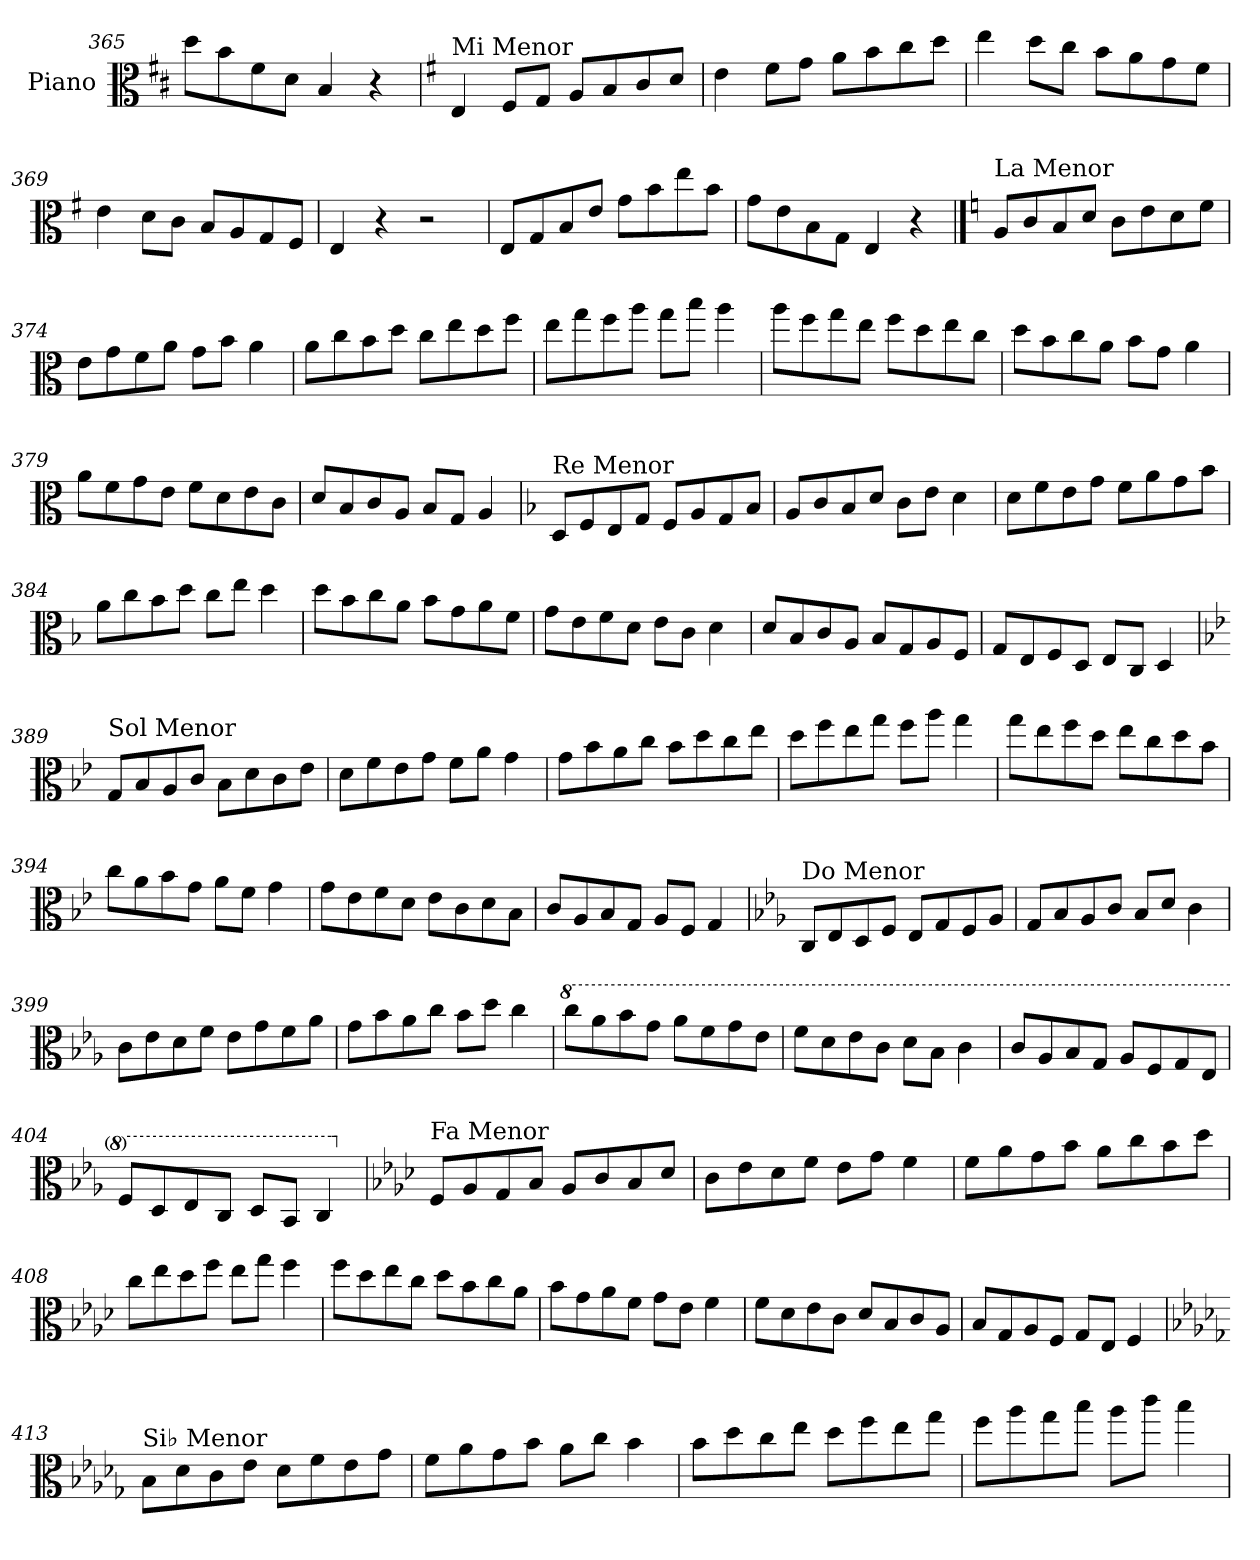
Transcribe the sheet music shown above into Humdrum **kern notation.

**kern
*part1
*staff1
*I"Piano
*I'Pno.
*clefC3
*k[f#c#]
=365
8dd\L
8b\
8f#\
8d\J
4B/
4r
!!LO:LB:g=z
=366
*k[f#]
!LO:TX:a:t=Mi Menor
4E/
8F#/L
8G/J
8A/L
8B/
8c/
8d/J
=367
4e\
8f#\L
8g\J
8a\L
8b\
8cc\
8dd\J
=368
4ee\
8dd\L
8cc\J
8b\L
8a\
8g\
8f#\J
=369
4e\
8d\L
8c\J
8B/L
8A/
8G/
8F#/J
=370
4E/
4r
2r
=371
8E/L
8G/
8B/
8e/J
8g\L
8b\
8ee\
8b\J
=372
8g\L
8e\
8B\
8G\J
4E/
4r
!!LO:PB:g=z
==373
*k[]
!LO:TX:a:t=La Menor
8A/L
8c/
8B/
8d/J
8c\L
8e\
8d\
8f\J
=374
8e\L
8g\
8f\
8a\J
8g\L
8b\J
4a\
=375
8a\L
8cc\
8b\
8dd\J
8cc\L
8ee\
8dd\
8ff\J
=376
8ee\L
8gg\
8ff\
8aa\J
8gg\L
8bb\J
4aa\
!!LO:LB:g=z
=377
8aa\L
8ff\
8gg\
8ee\J
8ff\L
8dd\
8ee\
8cc\J
=378
8dd\L
8b\
8cc\
8a\J
8b\L
8g\J
4a\
=379
8a\L
8f\
8g\
8e\J
8f\L
8d\
8e\
8c\J
=380
8d/L
8B/
8c/
8A/J
8B/L
8G/J
4A/
!!LO:LB:g=z
=381
*k[b-]
!LO:TX:a:t=Re Menor
8D/L
8F/
8E/
8G/J
8F/L
8A/
8G/
8B-/J
=382
8A/L
8c/
8B-/
8d/J
8c\L
8e\J
4d\
=383
8d\L
8f\
8e\
8g\J
8f\L
8a\
8g\
8b-\J
=384
8a\L
8cc\
8b-\
8dd\J
8cc\L
8ee\J
4dd\
!!LO:LB:g=z
=385
8dd\L
8b-\
8cc\
8a\J
8b-\L
8g\
8a\
8f\J
=386
8g\L
8e\
8f\
8d\J
8e\L
8c\J
4d\
=387
8d/L
8B-/
8c/
8A/J
8B-/L
8G/
8A/
8F/J
=388
8G/L
8E/
8F/
8D/J
8E/L
8C/J
4D/
!!LO:LB:g=z
=389
*k[b-e-]
!LO:TX:a:t=Sol Menor
8G/L
8B-/
8A/
8c/J
8B-\L
8d\
8c\
8e-\J
=390
8d\L
8f\
8e-\
8g\J
8f\L
8a\J
4g\
=391
8g\L
8b-\
8a\
8cc\J
8b-\L
8dd\
8cc\
8ee-\J
=392
8dd\L
8ff\
8ee-\
8gg\J
8ff\L
8aa\J
4gg\
!!LO:LB:g=z
=393
8gg\L
8ee-\
8ff\
8dd\J
8ee-\L
8cc\
8dd\
8b-\J
=394
8cc\L
8a\
8b-\
8g\J
8a\L
8f\J
4g\
=395
8g\L
8e-\
8f\
8d\J
8e-\L
8c\
8d\
8B-\J
=396
8c/L
8A/
8B-/
8G/J
8A/L
8F/J
4G/
!!LO:LB:g=z
=397
*k[b-e-a-]
!LO:TX:a:t=Do Menor
8C/L
8E-/
8D/
8F/J
8E-/L
8G/
8F/
8A-/J
=398
8G/L
8B-/
8A-/
8c/J
8B-/L
8d/J
4c\
=399
8c\L
8e-\
8d\
8f\J
8e-\L
8g\
8f\
8a-\J
=400
8g\L
8b-\
8a-\
8cc\J
8b-\L
8dd\J
4cc\
!!LO:LB:g=z
=401
*8va
8ccc\L
8aa-\
8bb-\
8gg\J
8aa-\L
8ff\
8gg\
8ee-\J
=402
8ff\L
8dd\
8ee-\
8cc\J
8dd\L
8b-\J
4cc\
=403
8cc/L
8a-/
8b-/
8g/J
8a-/L
8f/
8g/
8e-/J
=404
8f/L
8d/
8e-/
8c/J
8d/L
8B-/J
4c/
!!LO:PB:g=z
=405
*k[b-e-a-d-]
*X8va
!LO:TX:a:t=Fa Menor
8F/L
8A-/
8G/
8B-/J
8A-/L
8c/
8B-/
8d-/J
=406
8c\L
8e-\
8d-\
8f\J
8e-\L
8g\J
4f\
=407
8f\L
8a-\
8g\
8b-\J
8a-\L
8cc\
8b-\
8dd-\J
=408
8cc\L
8ee-\
8dd-\
8ff\J
8ee-\L
8gg\J
4ff\
!!LO:LB:g=z
=409
8ff\L
8dd-\
8ee-\
8cc\J
8dd-\L
8b-\
8cc\
8a-\J
=410
8b-\L
8g\
8a-\
8f\J
8g\L
8e-\J
4f\
=411
8f\L
8d-\
8e-\
8c\J
8d-/L
8B-/
8c/
8A-/J
=412
8B-/L
8G/
8A-/
8F/J
8G/L
8E-/J
4F/
!!LO:LB:g=z
=413
*k[b-e-a-d-g-]
!LO:TX:a:t=Si♭ Menor
8B-\L
8d-\
8c\
8e-\J
8d-\L
8f\
8e-\
8g-\J
=414
8f\L
8a-\
8g-\
8b-\J
8a-\L
8cc\J
4b-\
=415
8b-\L
8dd-\
8cc\
8ee-\J
8dd-\L
8ff\
8ee-\
8gg-\J
=416
8ff\L
8aa-\
8gg-\
8bb-\J
8aa-\L
8ccc\J
4bb-\
=
*-
